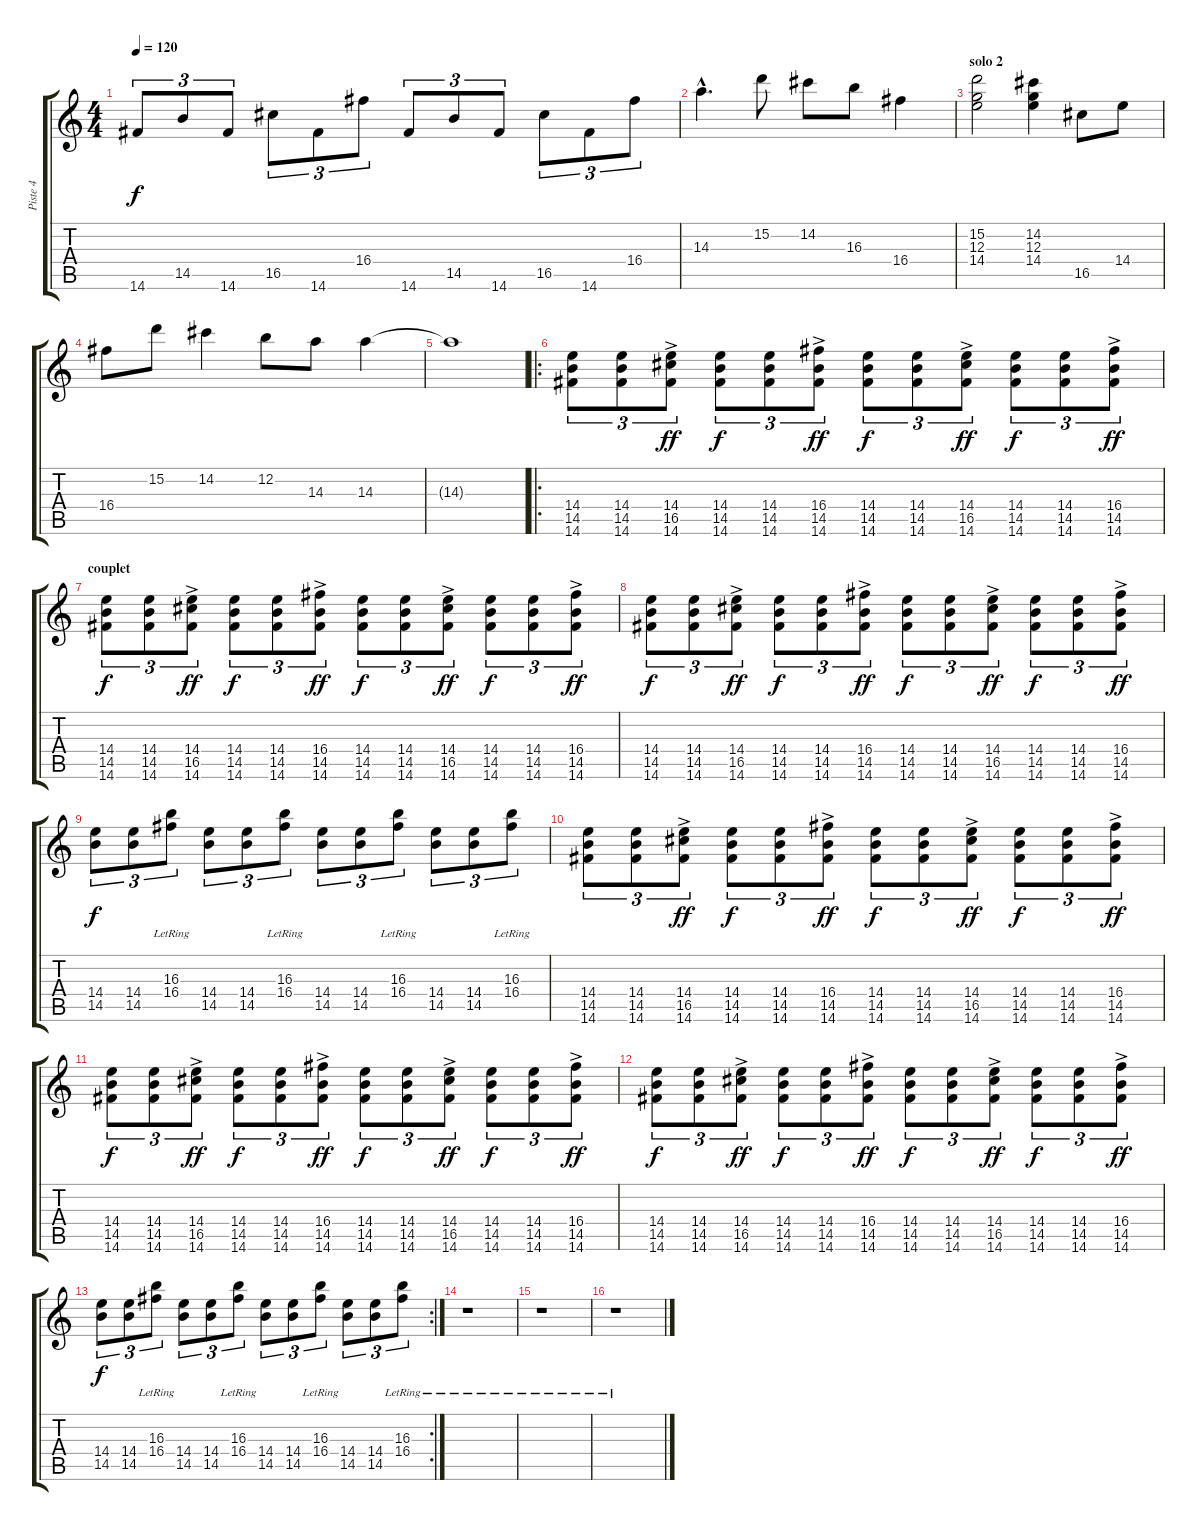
\track ("Piste 4" "Piste 4") {instrument distortionguitar}
\staff {score tabs}
\tuning (E4 B3 G3 D3 A2 E2) {hide}
\ts (4 4)
\tempo 120
\clef g2
\ks c
14.6.8{tu (3 2) dy f} 14.5.8{tu (3 2)} 14.6.8{tu (3 2)} 16.5.8{tu (3 2)} 14.6.8{tu (3 2)} 16.4.8{tu (3 2)} 14.6.8{tu (3 2)} 14.5.8{tu (3 2)} 14.6.8{tu (3 2)} 16.5.8{tu (3 2)} 14.6.8{tu (3 2)} 16.4.8{tu (3 2)} |
14.3{hac}.4{d} 15.2.8 14.2.8 16.3.8 16.4.4 |
\section ("" "solo 2")
(15.2 12.3 14.4).2 (14.2 12.3 14.4).4 16.5.8 14.4.8 |
16.4.8 15.2.8 14.2.4 12.2.8 14.3.8 14.3.4 |
14.3{t}.1 |
\ro
(14.4 14.5 14.6).8{tu (3 2)} (14.4 14.5 14.6).8{tu (3 2)} (14.4{ac} 16.5{ac} 14.6{ac}).8{tu (3 2) dy ff} (14.4 14.5 14.6).8{tu (3 2) dy f} (14.4 14.5 14.6).8{tu (3 2)} (16.4{ac} 14.5{ac} 14.6{ac}).8{tu (3 2) dy ff} (14.4 14.5 14.6).8{tu (3 2) dy f} (14.4 14.5 14.6).8{tu (3 2)} (14.4{ac} 16.5{ac} 14.6{ac}).8{tu (3 2) dy ff} (14.4 14.5 14.6).8{tu (3 2) dy f} (14.4 14.5 14.6).8{tu (3 2)} (16.4{ac} 14.5{ac} 14.6{ac}).8{tu (3 2) dy ff} |
\section ("" "couplet")
(14.4 14.5 14.6).8{tu (3 2) dy f} (14.4 14.5 14.6).8{tu (3 2)} (14.4{ac} 16.5{ac} 14.6{ac}).8{tu (3 2) dy ff} (14.4 14.5 14.6).8{tu (3 2) dy f} (14.4 14.5 14.6).8{tu (3 2)} (16.4{ac} 14.5{ac} 14.6{ac}).8{tu (3 2) dy ff} (14.4 14.5 14.6).8{tu (3 2) dy f} (14.4 14.5 14.6).8{tu (3 2)} (14.4{ac} 16.5{ac} 14.6{ac}).8{tu (3 2) dy ff} (14.4 14.5 14.6).8{tu (3 2) dy f} (14.4 14.5 14.6).8{tu (3 2)} (16.4{ac} 14.5{ac} 14.6{ac}).8{tu (3 2) dy ff} |
(14.4 14.5 14.6).8{tu (3 2) dy f} (14.4 14.5 14.6).8{tu (3 2)} (14.4{ac} 16.5{ac} 14.6{ac}).8{tu (3 2) dy ff} (14.4 14.5 14.6).8{tu (3 2) dy f} (14.4 14.5 14.6).8{tu (3 2)} (16.4{ac} 14.5{ac} 14.6{ac}).8{tu (3 2) dy ff} (14.4 14.5 14.6).8{tu (3 2) dy f} (14.4 14.5 14.6).8{tu (3 2)} (14.4{ac} 16.5{ac} 14.6{ac}).8{tu (3 2) dy ff} (14.4 14.5 14.6).8{tu (3 2) dy f} (14.4 14.5 14.6).8{tu (3 2)} (16.4{ac} 14.5{ac} 14.6{ac}).8{tu (3 2) dy ff} |
(14.4 14.5).8{tu (3 2) dy f} (14.4 14.5).8{tu (3 2)} (16.3{lr} 16.4{lr}).8{tu (3 2)} (14.4 14.5).8{tu (3 2)} (14.4 14.5).8{tu (3 2)} (16.3{lr} 16.4{lr}).8{tu (3 2)} (14.4 14.5).8{tu (3 2)} (14.4 14.5).8{tu (3 2)} (16.3{lr} 16.4{lr}).8{tu (3 2)} (14.4 14.5).8{tu (3 2)} (14.4 14.5).8{tu (3 2)} (16.3{lr} 16.4{lr}).8{tu (3 2)} |
(14.4 14.5 14.6).8{tu (3 2)} (14.4 14.5 14.6).8{tu (3 2)} (14.4{ac} 16.5{ac} 14.6{ac}).8{tu (3 2) dy ff} (14.4 14.5 14.6).8{tu (3 2) dy f} (14.4 14.5 14.6).8{tu (3 2)} (16.4{ac} 14.5{ac} 14.6{ac}).8{tu (3 2) dy ff} (14.4 14.5 14.6).8{tu (3 2) dy f} (14.4 14.5 14.6).8{tu (3 2)} (14.4{ac} 16.5{ac} 14.6{ac}).8{tu (3 2) dy ff} (14.4 14.5 14.6).8{tu (3 2) dy f} (14.4 14.5 14.6).8{tu (3 2)} (16.4{ac} 14.5{ac} 14.6{ac}).8{tu (3 2) dy ff} |
(14.4 14.5 14.6).8{tu (3 2) dy f} (14.4 14.5 14.6).8{tu (3 2)} (14.4{ac} 16.5{ac} 14.6{ac}).8{tu (3 2) dy ff} (14.4 14.5 14.6).8{tu (3 2) dy f} (14.4 14.5 14.6).8{tu (3 2)} (16.4{ac} 14.5{ac} 14.6{ac}).8{tu (3 2) dy ff} (14.4 14.5 14.6).8{tu (3 2) dy f} (14.4 14.5 14.6).8{tu (3 2)} (14.4{ac} 16.5{ac} 14.6{ac}).8{tu (3 2) dy ff} (14.4 14.5 14.6).8{tu (3 2) dy f} (14.4 14.5 14.6).8{tu (3 2)} (16.4{ac} 14.5{ac} 14.6{ac}).8{tu (3 2) dy ff} |
(14.4 14.5 14.6).8{tu (3 2) dy f} (14.4 14.5 14.6).8{tu (3 2)} (14.4{ac} 16.5{ac} 14.6{ac}).8{tu (3 2) dy ff} (14.4 14.5 14.6).8{tu (3 2) dy f} (14.4 14.5 14.6).8{tu (3 2)} (16.4{ac} 14.5{ac} 14.6{ac}).8{tu (3 2) dy ff} (14.4 14.5 14.6).8{tu (3 2) dy f} (14.4 14.5 14.6).8{tu (3 2)} (14.4{ac} 16.5{ac} 14.6{ac}).8{tu (3 2) dy ff} (14.4 14.5 14.6).8{tu (3 2) dy f} (14.4 14.5 14.6).8{tu (3 2)} (16.4{ac} 14.5{ac} 14.6{ac}).8{tu (3 2) dy ff} |
\rc 2
(14.4 14.5).8{tu (3 2) dy f} (14.4 14.5).8{tu (3 2)} (16.3{lr} 16.4{lr}).8{tu (3 2)} (14.4 14.5).8{tu (3 2)} (14.4 14.5).8{tu (3 2)} (16.3{lr} 16.4{lr}).8{tu (3 2)} (14.4 14.5).8{tu (3 2)} (14.4 14.5).8{tu (3 2)} (16.3{lr} 16.4{lr}).8{tu (3 2)} (14.4 14.5).8{tu (3 2)} (14.4 14.5).8{tu (3 2)} (16.3{lr} 16.4{lr}).8{tu (3 2)} |
r.1 |
r.1 |
r.1
